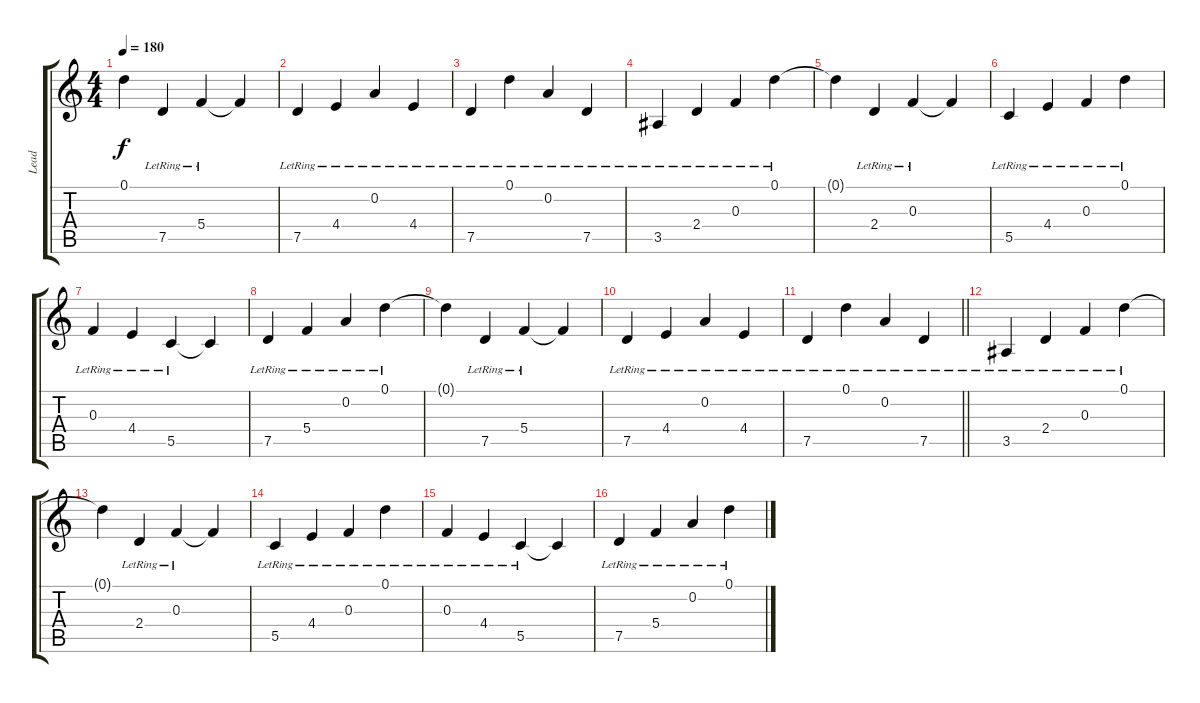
\track ("Lead" "Lead") {instrument electricguitarjazz}
\staff {score tabs}
\tuning (D4 A3 F3 C3 G2 D2) {hide}
\ts (4 4)
\tempo 180
\clef g2
\ks c
0.1{t}.4{dy f} 7.5{lr}.4 5.4{lr}.4 5.4{t}.4 |
7.5{lr}.4 4.4{lr}.4 0.2{lr}.4 4.4{lr}.4 |
7.5{lr}.4 0.1{lr}.4 0.2{lr}.4 7.5{lr}.4 |
3.5{lr}.4 2.4{lr}.4 0.3{lr}.4 0.1{lr}.4 |
0.1{t}.4 2.4{lr}.4 0.3{lr}.4 0.3{t}.4 |
5.5{lr}.4 4.4{lr}.4 0.3{lr}.4 0.1{lr}.4 |
0.3{lr}.4 4.4{lr}.4 5.5{lr}.4 5.5{t}.4 |
7.5{lr}.4 5.4{lr}.4 0.2{lr}.4 0.1{lr}.4 |
0.1{t}.4 7.5{lr}.4 5.4{lr}.4 5.4{t}.4 |
7.5{lr}.4 4.4{lr}.4 0.2{lr}.4 4.4{lr}.4 |
\barLineRight lightlight
7.5{lr}.4 0.1{lr}.4 0.2{lr}.4 7.5{lr}.4 |
\section ("" "")
3.5{lr}.4 2.4{lr}.4 0.3{lr}.4 0.1{lr}.4 |
0.1{t}.4 2.4{lr}.4 0.3{lr}.4 0.3{t}.4 |
5.5{lr}.4 4.4{lr}.4 0.3{lr}.4 0.1{lr}.4 |
0.3{lr}.4 4.4{lr}.4 5.5{lr}.4 5.5{t}.4 |
7.5{lr}.4 5.4{lr}.4 0.2{lr}.4 0.1{lr}.4
